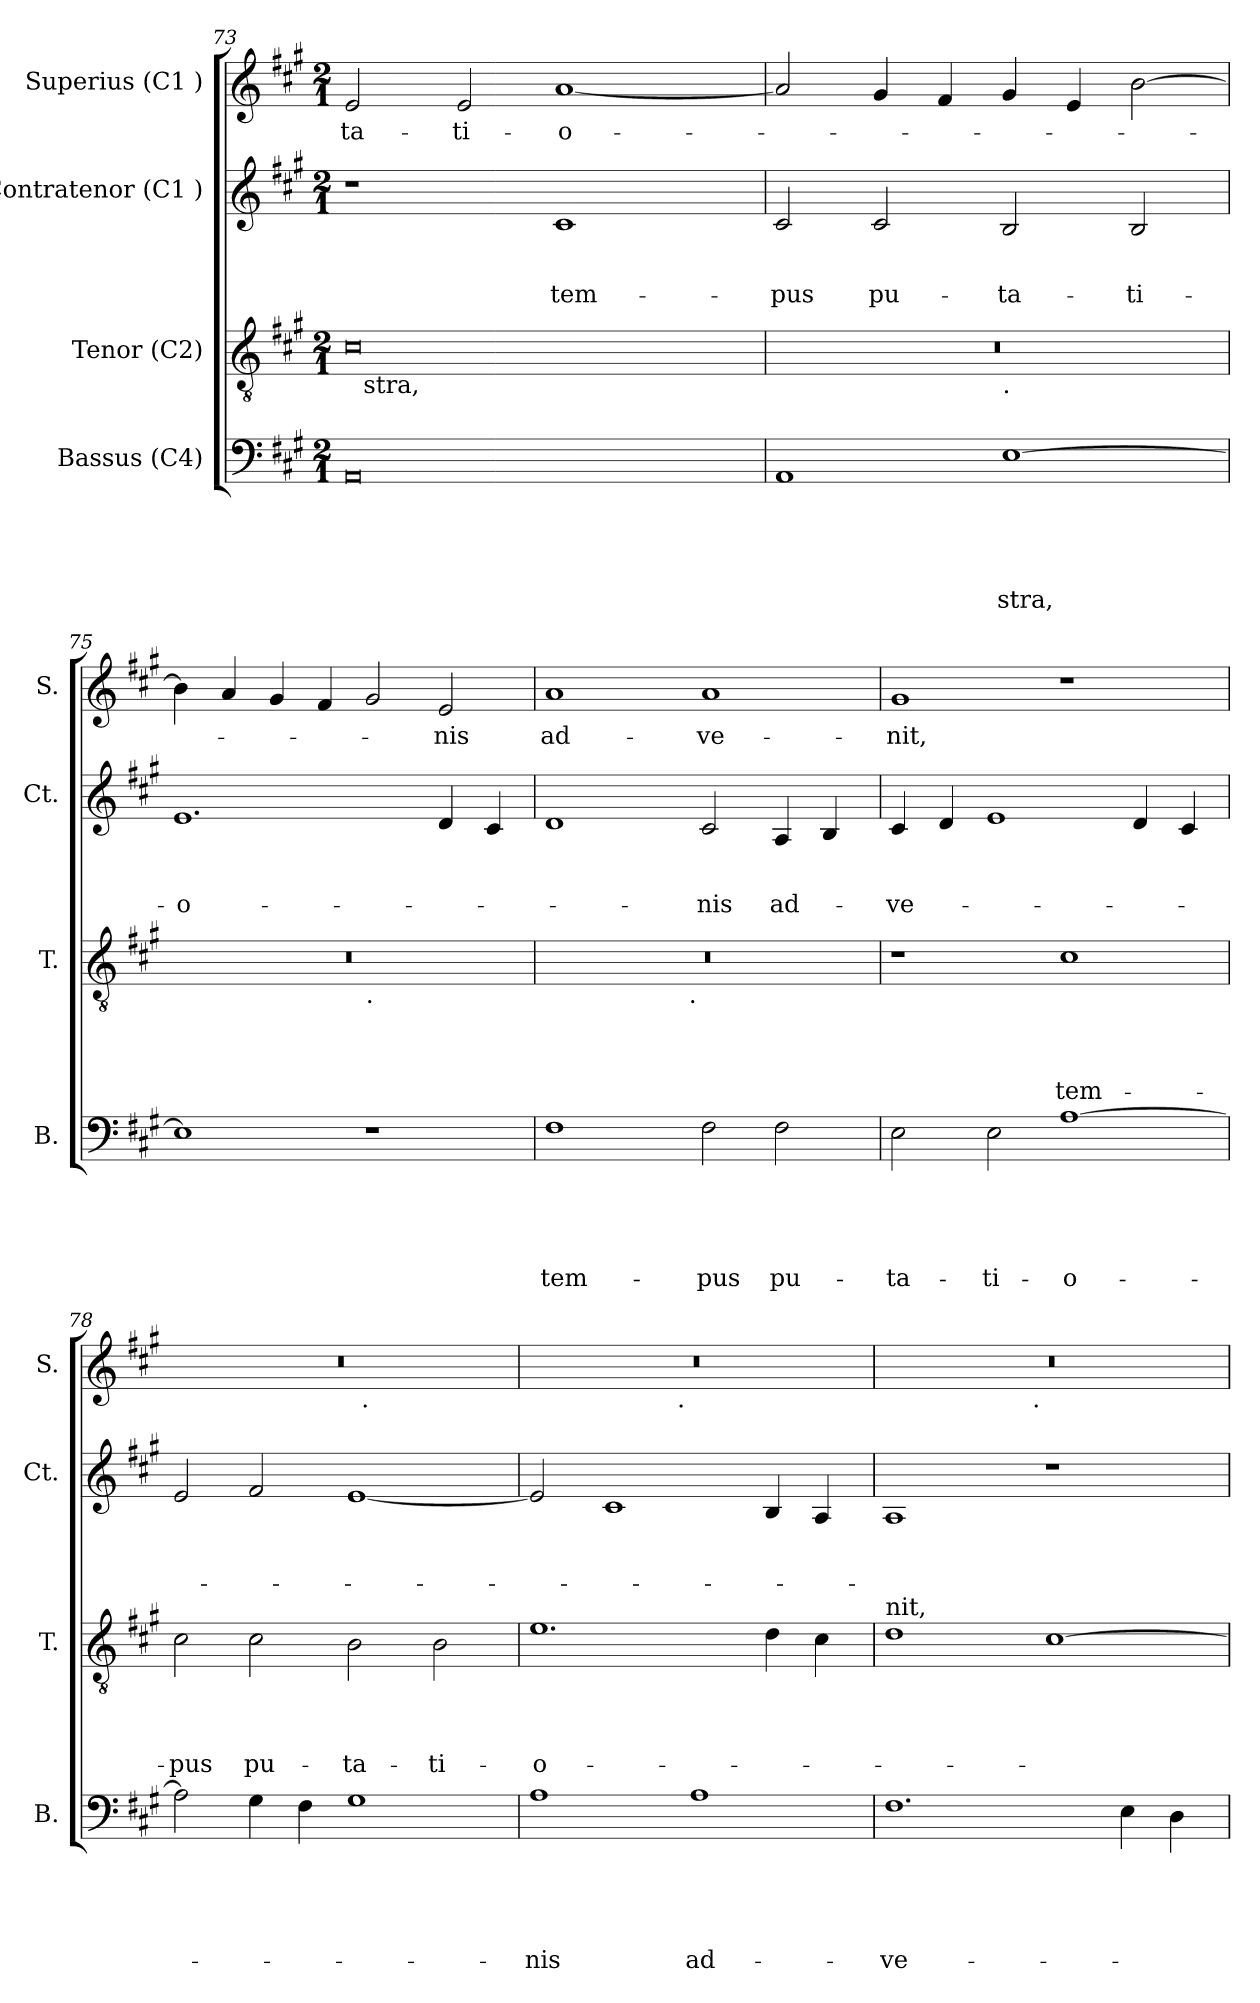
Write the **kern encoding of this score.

**kern	**text	**text	**text	**text	**text	**kern	**text	**text	**text	**text	**kern	**text	**text	**text	**kern	**text
*part4	*part4	*part4	*part4	*part4	*part4	*part3	*part3	*part3	*part3	*part3	*part2	*part2	*part2	*part2	*part1	*part1
*staff4	*staff4	*staff4	*staff4	*staff4	*staff4	*staff3	*staff3	*staff3	*staff3	*staff3	*staff2	*staff2	*staff2	*staff2	*staff1	*staff1
*I"Bassus (C4)	*	*	*	*	*	*I"Tenor (C2)	*	*	*	*	*I"Contratenor (C1 )	*	*	*	*I"Superius (C1 )	*
*I'B.	*	*	*	*	*	*I'T.	*	*	*	*	*I'Ct.	*	*	*	*I'S.	*
*clefF4	*	*	*	*	*	*clefGv2	*	*	*	*	*clefG2	*	*	*	*clefG2	*
*k[f#c#g#]	*	*	*	*	*	*k[f#c#g#]	*	*	*	*	*k[f#c#g#]	*	*	*	*k[f#c#g#]	*
*A:	*	*	*	*	*	*A:	*	*	*	*	*A:	*	*	*	*A:	*
*M2/1	*	*	*	*	*	*M2/1	*	*	*	*	*M2/1	*	*	*	*M2/1	*
=73	=73	=73	=73	=73	=73	=73	=73	=73	=73	=73	=73	=73	=73	=73	=73	=73
!	!	!	!	!	!	!	!	!	!	!	!	!	!	!	!	!LO:LY:b
*	*	*	*	*	*	*^	*	*	*	*	*	*	*	*	*	*
0AA	.	.	.	.	.	0c#	32ryy	.	.	.	.	1r	.	.	.	2e/	-ta-
!	!	!	!	!	!	!	!LO:TX:b:t=stra,	!	!	!	!	!	!	!	!	!	!
.	.	.	.	.	.	.	1ryy	.	.	.	.	.	.	.	.	.	.
!	!	!	!	!	!	!	!	!	!	!	!	!	!	!	!	!	!LO:LY:b
.	.	.	.	.	.	.	.	.	.	.	.	.	.	.	.	2e/	-ti-
!	!	!	!	!	!	!	!	!	!	!	!	!	!	!	!LO:LY:b	!	!LO:LY:b:rj
.	.	.	.	.	.	.	.	.	.	.	.	1c#	.	.	tem-	[<1a	-o-
.	.	.	.	.	.	.	2ryy	.	.	.	.	.	.	.	.	.	.
.	.	.	.	.	.	.	4...ryy	.	.	.	.	.	.	.	.	.	.
!!LO:LB:g=z
=74	=74	=74	=74	=74	=74	=74	=74	=74	=74	=74	=74	=74	=74	=74	=74	=74	=74
!	!	!	!	!	!	!	!	!	!	!	!	!	!	!	!LO:LY:b	!	!
1AA	.	.	.	.	.	0r	1ryy	.	.	.	.	2c#/	.	.	-pus	2a/]	.
!	!	!	!	!	!	!	!	!	!	!	!	!	!	!	!LO:LY:b	!	!
.	.	.	.	.	.	.	.	.	.	.	.	2c#/	.	.	pu-	4g#/	.
.	.	.	.	.	.	.	.	.	.	.	.	.	.	.	.	4f#/	.
!	!	!	!	!	!	!	!LO:TX:b:t=.	!	!	!	!	!	!	!	!	!	!
!	!	!	!	!	!LO:LY:b	!	!	!	!	!	!	!	!	!	!LO:LY:b	!	!
[>1E	.	.	.	.	-stra,	.	1ryy	.	.	.	.	2B/	.	.	-ta-	4g#/	.
.	.	.	.	.	.	.	.	.	.	.	.	.	.	.	.	4e/	.
!	!	!	!	!	!	!	!	!	!	!	!	!	!	!	!LO:LY:b	!	!
.	.	.	.	.	.	.	.	.	.	.	.	2B/	.	.	-ti-	[>2b\	.
=75	=75	=75	=75	=75	=75	=75	=75	=75	=75	=75	=75	=75	=75	=75	=75	=75	=75
!	!	!	!	!	!	!	!	!	!	!	!	!	!	!	!LO:LY:b	!	!
1E]	.	.	.	.	.	0r	1ryy	.	.	.	.	1.e	.	.	-o-	4b\]	.
.	.	.	.	.	.	.	.	.	.	.	.	.	.	.	.	4a/	.
.	.	.	.	.	.	.	.	.	.	.	.	.	.	.	.	4g#/	.
.	.	.	.	.	.	.	.	.	.	.	.	.	.	.	.	4f#/	.
!	!	!	!	!	!	!	!LO:TX:b:t=.	!	!	!	!	!	!	!	!	!	!
1r	.	.	.	.	.	.	1ryy	.	.	.	.	.	.	.	.	2g#/	.
!	!	!	!	!	!	!	!	!	!	!	!	!	!	!	!	!	!LO:LY:b
.	.	.	.	.	.	.	.	.	.	.	.	4d/	.	.	.	2e/	-nis
.	.	.	.	.	.	.	.	.	.	.	.	4c#/	.	.	.	.	.
=76	=76	=76	=76	=76	=76	=76	=76	=76	=76	=76	=76	=76	=76	=76	=76	=76	=76
!	!	!	!	!	!LO:LY:b	!	!	!	!	!	!	!	!	!	!	!	!LO:LY:b
1F#	.	.	.	.	tem-	0r	2ryy	.	.	.	.	1d	.	.	.	1a	ad-
.	.	.	.	.	.	.	4...ryy	.	.	.	.	.	.	.	.	.	.
!	!	!	!	!	!	!	!LO:TX:b:t=.	!	!	!	!	!	!	!	!	!	!
.	.	.	.	.	.	.	1ryy	.	.	.	.	.	.	.	.	.	.
!	!	!	!	!	!LO:LY:b	!	!	!	!	!	!	!	!	!	!LO:LY:b	!	!LO:LY:b
2F#\	.	.	.	.	-pus	.	.	.	.	.	.	2c#/	.	.	-nis	1a	-ve-
!	!	!	!	!	!LO:LY:b	!	!	!	!	!	!	!	!	!	!LO:LY:b	!	!
2F#\	.	.	.	.	pu-	.	.	.	.	.	.	4A/	.	.	ad-	.	.
.	.	.	.	.	.	.	.	.	.	.	.	4B/	.	.	.	.	.
.	.	.	.	.	.	.	32ryy	.	.	.	.	.	.	.	.	.	.
=77	=77	=77	=77	=77	=77	=77	=77	=77	=77	=77	=77	=77	=77	=77	=77	=77	=77
!	!	!	!	!	!LO:LY:b	!	!	!	!	!	!	!	!	!	!LO:LY:b	!	!LO:LY:b
*	*	*	*	*	*	*v	*v	*	*	*	*	*	*	*	*	*	*
2E\	.	.	.	.	-ta-	1r	.	.	.	.	4c#/	.	.	-ve-	1g#	-nit,
.	.	.	.	.	.	.	.	.	.	.	4d/	.	.	.	.	.
!	!	!	!	!	!LO:LY:b	!	!	!	!	!	!	!	!	!	!	!
2E\	.	.	.	.	-ti-	.	.	.	.	.	1e	.	.	.	.	.
!	!	!	!	!	!LO:LY:b:rj	!	!	!	!	!LO:LY:b	!	!	!	!	!	!
[>1A	.	.	.	.	-o-	1c#	.	.	.	-tem-	.	.	.	.	1r	.
.	.	.	.	.	.	.	.	.	.	.	4d/	.	.	.	.	.
.	.	.	.	.	.	.	.	.	.	.	4c#/	.	.	.	.	.
!!LO:PB:g=z
=78	=78	=78	=78	=78	=78	=78	=78	=78	=78	=78	=78	=78	=78	=78	=78	=78
!	!	!	!	!	!	!	!	!	!	!LO:LY:b	!	!	!	!	!	!
*	*	*	*	*	*	*	*	*	*	*	*	*	*	*	*^	*
2A\]	.	.	.	.	.	2c#\	.	.	.	-pus	2e/	.	.	.	0r	1ryy	.
!	!	!	!	!	!	!	!	!	!	!LO:LY:b	!	!	!	!	!	!	!
4G#\	.	.	.	.	.	2c#\	.	.	.	pu-	2f#/	.	.	.	.	.	.
4F#\	.	.	.	.	.	.	.	.	.	.	.	.	.	.	.	.	.
!	!	!	!	!	!	!	!	!	!	!LO:LY:b	!	!	!	!	!	!	!
1G#	.	.	.	.	.	2B\	.	.	.	-ta-	[<1e	.	.	.	.	32ryy	.
!	!	!	!	!	!	!	!	!	!	!	!	!	!	!	!	!LO:TX:b:t=.	!
.	.	.	.	.	.	.	.	.	.	.	.	.	.	.	.	2ryy	.
!	!	!	!	!	!	!	!	!	!	!LO:LY:b	!	!	!	!	!	!	!
.	.	.	.	.	.	2B\	.	.	.	-ti-	.	.	.	.	.	.	.
.	.	.	.	.	.	.	.	.	.	.	.	.	.	.	.	4...ryy	.
=79	=79	=79	=79	=79	=79	=79	=79	=79	=79	=79	=79	=79	=79	=79	=79	=79	=79
!	!	!	!	!	!LO:LY:b	!	!	!	!	!LO:LY:b:rj	!	!	!	!	!	!	!
1A	.	.	.	.	-nis	1.e	.	.	.	-o-	2e/]	.	.	.	0r	2ryy	.
.	.	.	.	.	.	.	.	.	.	.	1c#	.	.	.	.	4...ryy	.
!	!	!	!	!	!	!	!	!	!	!	!	!	!	!	!	!LO:TX:b:t=.	!
.	.	.	.	.	.	.	.	.	.	.	.	.	.	.	.	1ryy	.
!	!	!	!	!	!LO:LY:b	!	!	!	!	!	!	!	!	!	!	!	!
1A	.	.	.	.	ad-	.	.	.	.	.	.	.	.	.	.	.	.
.	.	.	.	.	.	4d\	.	.	.	.	4B/	.	.	.	.	.	.
.	.	.	.	.	.	4c#\	.	.	.	.	4A/	.	.	.	.	.	.
.	.	.	.	.	.	.	.	.	.	.	.	.	.	.	.	32ryy	.
=80	=80	=80	=80	=80	=80	=80	=80	=80	=80	=80	=80	=80	=80	=80	=80	=80	=80
!	!	!	!	!	!	!LO:TX:a:t=nit,	!	!	!	!	!	!	!	!	!	!	!
!	!	!	!	!	!LO:LY:b	!	!	!	!	!	!	!	!	!	!	!	!
1.F#	.	.	.	.	-ve-	1d	.	.	.	.	1A	.	.	.	0r	2ryy	.
.	.	.	.	.	.	.	.	.	.	.	.	.	.	.	.	4...ryy	.
!	!	!	!	!	!	!	!	!	!	!	!	!	!	!	!	!LO:TX:b:t=.	!
.	.	.	.	.	.	.	.	.	.	.	.	.	.	.	.	1ryy	.
.	.	.	.	.	.	[>1c#	.	.	.	.	1r	.	.	.	.	.	.
4E\	.	.	.	.	.	.	.	.	.	.	.	.	.	.	.	.	.
4D\	.	.	.	.	.	.	.	.	.	.	.	.	.	.	.	.	.
.	.	.	.	.	.	.	.	.	.	.	.	.	.	.	.	32ryy	.
*	*	*	*	*	*	*	*	*	*	*	*	*	*	*	*v	*v	*
=	=	=	=	=	=	=	=	=	=	=	=	=	=	=	=	=
*-	*-	*-	*-	*-	*-	*-	*-	*-	*-	*-	*-	*-	*-	*-	*-	*-
